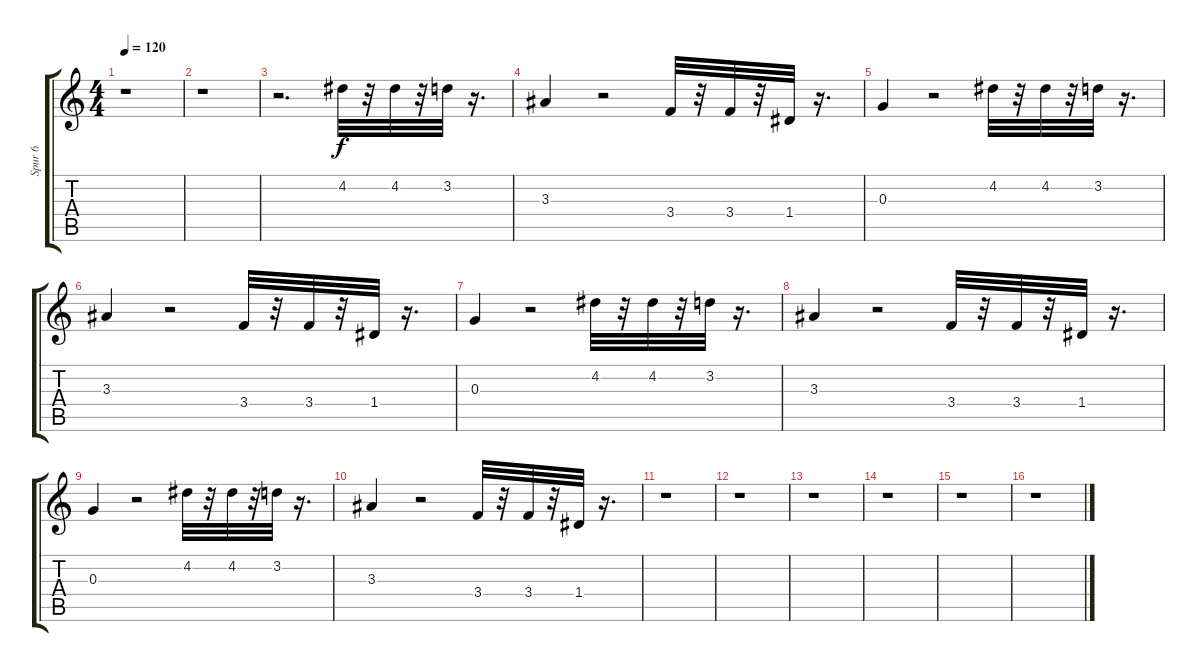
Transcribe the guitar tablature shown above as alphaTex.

\track ("Spur 6" "Spur 6") {instrument electricguitarmuted}
\staff {score tabs}
\tuning (E4 B3 G3 D3 A2 E2) {hide}
\ts (4 4)
\tempo 120
\clef g2
\ks c
r.1{dy f instrument electricguitarmuted} |
r.1 |
r.2{d} 4.2.32 r.32 4.2.32 r.32 3.2.32 r.16{d} |
3.3.4 r.2 3.4.32 r.32 3.4.32 r.32 1.4.32 r.16{d} |
0.3.4 r.2 4.2.32 r.32 4.2.32 r.32 3.2.32 r.16{d} |
3.3.4 r.2 3.4.32 r.32 3.4.32 r.32 1.4.32 r.16{d} |
0.3.4 r.2 4.2.32 r.32 4.2.32 r.32 3.2.32 r.16{d} |
3.3.4 r.2 3.4.32 r.32 3.4.32 r.32 1.4.32 r.16{d} |
0.3.4 r.2 4.2.32 r.32 4.2.32 r.32 3.2.32 r.16{d} |
3.3.4 r.2 3.4.32 r.32 3.4.32 r.32 1.4.32 r.16{d} |
r.1 |
r.1 |
r.1 |
r.1 |
r.1 |
r.1
